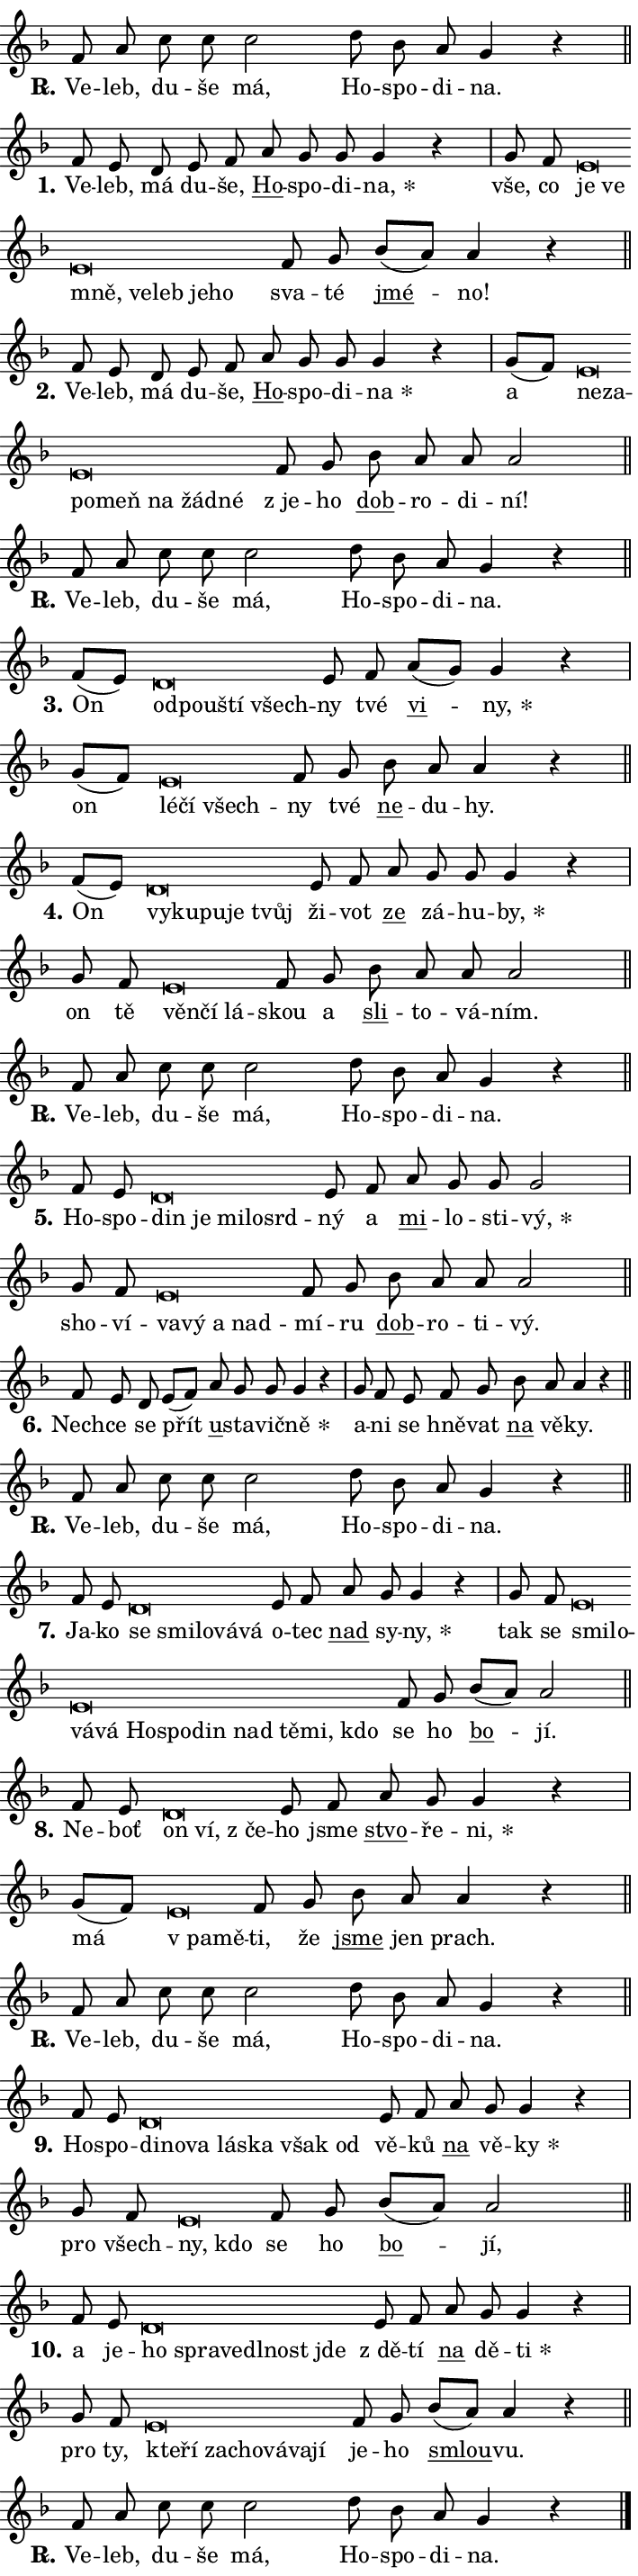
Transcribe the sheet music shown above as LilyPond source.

\version "2.24.0"
\header { tagline = "" }
\paper {
  indent = 0\cm
  top-margin = 0\cm
  right-margin = 0.13\cm % to fit lyric hyphens
  bottom-margin = 0\cm
  left-margin = 0\cm
  paper-width = 12\cm
  page-breaking = #ly:one-page-breaking
  system-system-spacing.basic-distance = #11
  score-system-spacing.basic-distance = #11
  ragged-last = ##f
}


%% Author: Thomas Morley
%% https://lists.gnu.org/archive/html/lilypond-user/2020-05/msg00002.html
#(define (line-position grob)
"Returns position of @var[grob} in current system:
   @code{'start}, if at first time-step
   @code{'end}, if at last time-step
   @code{'middle} otherwise
"
  (let* ((col (ly:item-get-column grob))
         (ln (ly:grob-object col 'left-neighbor))
         (rn (ly:grob-object col 'right-neighbor))
         (col-to-check-left (if (ly:grob? ln) ln col))
         (col-to-check-right (if (ly:grob? rn) rn col))
         (break-dir-left
           (and
             (ly:grob-property col-to-check-left 'non-musical #f)
             (ly:item-break-dir col-to-check-left)))
         (break-dir-right
           (and
             (ly:grob-property col-to-check-right 'non-musical #f)
             (ly:item-break-dir col-to-check-right))))
        (cond ((eqv? 1 break-dir-left) 'start)
              ((eqv? -1 break-dir-right) 'end)
              (else 'middle))))

#(define (tranparent-at-line-position vctor)
  (lambda (grob)
  "Relying on @code{line-position} select the relevant enry from @var{vctor}.
Used to determine transparency,"
    (case (line-position grob)
      ((end) (not (vector-ref vctor 0)))
      ((middle) (not (vector-ref vctor 1)))
      ((start) (not (vector-ref vctor 2))))))

noteHeadBreakVisibility =
#(define-music-function (break-visibility)(vector?)
"Makes @code{NoteHead}s transparent relying on @var{break-visibility}"
#{
  \override NoteHead.transparent =
    #(tranparent-at-line-position break-visibility)
#})

#(define delete-ledgers-for-transparent-note-heads
  (lambda (grob)
    "Reads whether a @code{NoteHead} is transparent.
If so this @code{NoteHead} is removed from @code{'note-heads} from
@var{grob}, which is supposed to be @code{LedgerLineSpanner}.
As a result ledgers are not printed for this @code{NoteHead}"
    (let* ((nhds-array (ly:grob-object grob 'note-heads))
           (nhds-list
             (if (ly:grob-array? nhds-array)
                 (ly:grob-array->list nhds-array)
                 '()))
           ;; Relies on the transparent-property being done before
           ;; Staff.LedgerLineSpanner.after-line-breaking is executed.
           ;; This is fragile ...
           (to-keep
             (remove
               (lambda (nhd)
                 (ly:grob-property nhd 'transparent #f))
               nhds-list)))
      ;; TODO find a better method to iterate over grob-arrays, similiar
      ;; to filter/remove etc for lists
      ;; For now rebuilt from scratch
      (set! (ly:grob-object grob 'note-heads)  '())
      (for-each
        (lambda (nhd)
          (ly:pointer-group-interface::add-grob grob 'note-heads nhd))
        to-keep))))

squashNotes = {
  \override NoteHead.X-extent = #'(-0.2 . 0.2)
  \override NoteHead.Y-extent = #'(-0.75 . 0)
  \override NoteHead.stencil =
    #(lambda (grob)
       (let ((pos (ly:grob-property grob 'staff-position)))
         (begin
           (if (< pos -7) (display "ERROR: Lower brevis then expected\n") (display ""))
           (if (<= pos -6) ly:text-interface::print ly:note-head::print))))
}
unSquashNotes = {
  \revert NoteHead.X-extent
  \revert NoteHead.Y-extent
  \revert NoteHead.stencil
}

hideNotes = \noteHeadBreakVisibility #begin-of-line-visible
unHideNotes = \noteHeadBreakVisibility #all-visible

% work-around for resetting accidentals
% https://lilypond.org/doc/v2.23/Documentation/notation/displaying-rhythms#unmetered-music
cadenzaMeasure = {
  \cadenzaOff
  \partial 1024 s1024
  \cadenzaOn
}

#(define-markup-command (accent layout props text) (markup?)
  "Underline accented syllable"
  (interpret-markup layout props
    #{\markup \override #'(offset . 4.3) \underline { #text }#}))

responsum = \markup \concat {
  "R" \hspace #-1.05 \path #0.1 #'((moveto 0 0.07) (lineto 0.9 0.8)) \hspace #0.05 "."
}

spaceSize = #0.6828661417322834 % exact space size for TeX Gyre Schola

\layout {
  \context {
    \Staff
    \remove "Time_signature_engraver"
    \override LedgerLineSpanner.after-line-breaking = #delete-ledgers-for-transparent-note-heads
  }
  \context {
    \Lyrics {
      \override LyricSpace.minimum-distance = \spaceSize
      \override LyricText.font-name = #"TeX Gyre Schola"
      \override LyricText.font-size = 1
      \override StanzaNumber.font-name = #"TeX Gyre Schola Bold"
      \override StanzaNumber.font-size = 1
    }
  }
  \context {
    \Score 
    \override NoteHead.text =
      #(lambda (grob) 
        (let ((pos (ly:grob-property grob 'staff-position)))
          #{\markup {
            \combine
              \halign #-0.55 \raise #(if (= pos -6) 0 0.5) \override #'(thickness . 2) \draw-line #'(3.2 . 0)
              \musicglyph "noteheads.sM1"
          }#}))
  }
}

% magnetic-lyrics.ily
%
%   written by
%     Jean Abou Samra <jean@abou-samra.fr>
%     Werner Lemberg <wl@gnu.org>
%
%   adapted by
%     Jiri Hon <jiri.hon@gmail.com>
%
% Version 2022-Apr-15

% https://www.mail-archive.com/lilypond-user@gnu.org/msg149350.html

#(define (Left_hyphen_pointer_engraver context)
   "Collect syllable-hyphen-syllable occurrences in lyrics and store
them in properties.  This engraver only looks to the left.  For
example, if the lyrics input is @code{foo -- bar}, it does the
following.

@itemize @bullet
@item
Set the @code{text} property of the @code{LyricHyphen} grob between
@q{foo} and @q{bar} to @code{foo}.

@item
Set the @code{left-hyphen} property of the @code{LyricText} grob with
text @q{foo} to the @code{LyricHyphen} grob between @q{foo} and
@q{bar}.
@end itemize

Use this auxiliary engraver in combination with the
@code{lyric-@/text::@/apply-@/magnetic-@/offset!} hook."
   (let ((hyphen #f)
         (text #f))
     (make-engraver
      (acknowledgers
       ((lyric-syllable-interface engraver grob source-engraver)
        (set! text grob)))
      (end-acknowledgers
       ((lyric-hyphen-interface engraver grob source-engraver)
        ;(when (not (grob::has-interface grob 'lyric-space-interface))
          (set! hyphen grob)));)
      ((stop-translation-timestep engraver)
       (when (and text hyphen)
         (ly:grob-set-object! text 'left-hyphen hyphen))
       (set! text #f)
       (set! hyphen #f)))))

#(define (lyric-text::apply-magnetic-offset! grob)
   "If the space between two syllables is less than the value in
property @code{LyricText@/.details@/.squash-threshold}, move the right
syllable to the left so that it gets concatenated with the left
syllable.

Use this function as a hook for
@code{LyricText@/.after-@/line-@/breaking} if the
@code{Left_@/hyphen_@/pointer_@/engraver} is active."
   (let ((hyphen (ly:grob-object grob 'left-hyphen #f)))
     (when hyphen
       (let ((left-text (ly:spanner-bound hyphen LEFT)))
         (when (grob::has-interface left-text 'lyric-syllable-interface)
           (let* ((common (ly:grob-common-refpoint grob left-text X))
                  (this-x-ext (ly:grob-extent grob common X))
                  (left-x-ext
                   (begin
                     ;; Trigger magnetism for left-text.
                     (ly:grob-property left-text 'after-line-breaking)
                     (ly:grob-extent left-text common X)))
                  ;; `delta` is the gap width between two syllables.
                  (delta (- (interval-start this-x-ext)
                            (interval-end left-x-ext)))
                  (details (ly:grob-property grob 'details))
                  (threshold (assoc-get 'squash-threshold details 0.2)))
             (when (< delta threshold)
               (let* (;; We have to manipulate the input text so that
                      ;; ligatures crossing syllable boundaries are not
                      ;; disabled.  For languages based on the Latin
                      ;; script this is essentially a beautification.
                      ;; However, for non-Western scripts it can be a
                      ;; necessity.
                      (lt (ly:grob-property left-text 'text))
                      (rt (ly:grob-property grob 'text))
                      (is-space (grob::has-interface hyphen 'lyric-space-interface))
                      (space (if is-space " " ""))
                      (extra-delta (if is-space spaceSize 0))
                      ;; Append new syllable.
                      (ltrt-space (if (and (string? lt) (string? rt))
                                (string-append lt space rt)
                                (make-concat-markup (list lt space rt))))
                      ;; Right-align `ltrt` to the right side.
                      (ltrt-space-markup (grob-interpret-markup
                               grob
                               (make-translate-markup
                                (cons (interval-length this-x-ext) 0)
                                (make-right-align-markup ltrt-space)))))
                 (begin
                   ;; Don't print `left-text`.
                   (ly:grob-set-property! left-text 'stencil #f)
                   ;; Set text and stencil (which holds all collected
                   ;; syllables so far) and shift it to the left.
                   (ly:grob-set-property! grob 'text ltrt-space)
                   (ly:grob-set-property! grob 'stencil ltrt-space-markup)
                   (ly:grob-translate-axis! grob (- (- delta extra-delta)) X))))))))))


#(define (lyric-hyphen::displace-bounds-first grob)
   ;; Make very sure this callback isn't triggered too early.
   (let ((left (ly:spanner-bound grob LEFT))
         (right (ly:spanner-bound grob RIGHT)))
     (ly:grob-property left 'after-line-breaking)
     (ly:grob-property right 'after-line-breaking)
     (ly:lyric-hyphen::print grob)))

squashThreshold = #0.4

\layout {
  \context {
    \Lyrics
    \consists #Left_hyphen_pointer_engraver
    \override LyricText.after-line-breaking =
      #lyric-text::apply-magnetic-offset!
    \override LyricHyphen.stencil = #lyric-hyphen::displace-bounds-first
    \override LyricText.details.squash-threshold = \squashThreshold
    \override LyricHyphen.minimum-distance = 0
    \override LyricHyphen.minimum-length = \squashThreshold
  }
}

squashText = \override LyricText.details.squash-threshold = 9999
unSquashText = \override LyricText.details.squash-threshold = \squashThreshold

leftText = \override LyricText.self-alignment-X = #LEFT
unLeftText = \revert LyricText.self-alignment-X

starOffset = #(lambda (grob) 
                (let ((x_offset (ly:self-alignment-interface::aligned-on-x-parent grob)))
                  (if (= x_offset 0) 0 (+ x_offset 1.2))))

star = #(define-music-function (syllable)(string?)
"Append star separator at the end of a syllable"
#{
  \once \override LyricText.X-offset = #starOffset
  \lyricmode { \markup {
    #syllable
    \override #'((font-name . "TeX Gyre Schola Bold")) \hspace #0.2 \lower #0.65 \larger "*"
  } }
#})

starAccent = #(define-music-function (syllable)(string?)
"Append star separator at the end of a syllable and make accent"
#{
  \once \override LyricText.X-offset = #starOffset
  \lyricmode { \markup {
    \accent #syllable
    \override #'((font-name . "TeX Gyre Schola Bold")) \hspace #0.2 \lower #0.65 \larger "*"
  } }
#})

breath = #(define-music-function (syllable)(string?)
"Append breathing indicator at the end of a syllable"
#{
  \lyricmode { \markup { #syllable "+" } }
#})

optionalBreath = #(define-music-function (syllable)(string?)
"Append optional breathing indicator at the end of a syllable"
#{
  \lyricmode { \markup { #syllable "(+)" } }
#})


\score {
    <<
        \new Voice = "melody" { \cadenzaOn \key f \major \relative { f'8 a c c c2 \bar "" d8 bes a g4 r \cadenzaMeasure \bar "||" \break } }
        \new Lyrics \lyricsto "melody" { \lyricmode { \set stanza = \responsum
Ve -- leb, du -- še má, Ho -- spo -- di -- na. } }
    >>
    \layout {}
}

\score {
    <<
        \new Voice = "melody" { \cadenzaOn \key f \major \relative { f'8 e d8 e8 f \bar "" a g g g4 r \cadenzaMeasure \bar "|" g8 f \bar "" \squashNotes e\breve*1/16 \hideNotes \breve*1/16 \bar "" \breve*1/16 \bar "" \breve*1/16 \bar "" \breve*1/16 \bar "" \breve*1/16 \breve*1/16 \bar "" \unHideNotes \unSquashNotes f8 g \bar "" bes[( a)] a4 r \cadenzaMeasure \bar "||" \break } }
        \new Lyrics \lyricsto "melody" { \lyricmode { \set stanza = "1."
Ve -- leb, má du -- še, \markup \accent Ho -- spo -- di -- \star na, vše, co \leftText je \squashText ve mně, ve -- leb je -- ho \unLeftText \unSquashText sva -- té \markup \accent jmé -- no! } }
    >>
    \layout {}
}

\score {
    <<
        \new Voice = "melody" { \cadenzaOn \key f \major \relative { f'8 e d8 e8 f \bar "" a g g g4 r \cadenzaMeasure \bar "|" g8[( f)] \bar "" \squashNotes e\breve*1/16 \hideNotes \breve*1/16 \bar "" \breve*1/16 \bar "" \breve*1/16 \bar "" \breve*1/16 \bar "" \breve*1/16 \breve*1/16 \bar "" \unHideNotes \unSquashNotes f8 g \bar "" bes a a a2 \cadenzaMeasure \bar "||" \break } }
        \new Lyrics \lyricsto "melody" { \lyricmode { \set stanza = "2."
Ve -- leb, má du -- še, \markup \accent Ho -- spo -- di -- \star na a \leftText ne -- \squashText za -- po -- meň na žád -- né \unLeftText \unSquashText "z je" -- ho \markup \accent dob -- ro -- di -- ní! } }
    >>
    \layout {}
}

\score {
    <<
        \new Voice = "melody" { \cadenzaOn \key f \major \relative { f'8 a c c c2 \bar "" d8 bes a g4 r \cadenzaMeasure \bar "||" \break } }
        \new Lyrics \lyricsto "melody" { \lyricmode { \set stanza = \responsum
Ve -- leb, du -- še má, Ho -- spo -- di -- na. } }
    >>
    \layout {}
}

\score {
    <<
        \new Voice = "melody" { \cadenzaOn \key f \major \relative { f'8[( e)] \bar "" \squashNotes d\breve*1/16 \hideNotes \breve*1/16 \bar "" \breve*1/16 \breve*1/16 \bar "" \unHideNotes \unSquashNotes e8 f \bar "" a[( g)] g4 r \cadenzaMeasure \bar "|" g8[( f)] \bar "" \squashNotes e\breve*1/16 \hideNotes \breve*1/16 \breve*1/16 \bar "" \unHideNotes \unSquashNotes f8 g \bar "" bes a a4 r \cadenzaMeasure \bar "||" \break } }
        \new Lyrics \lyricsto "melody" { \lyricmode { \set stanza = "3."
On \leftText od -- \squashText pou -- ští všech -- \unLeftText \unSquashText ny tvé \markup \accent vi -- \star ny, on \leftText lé -- \squashText čí všech -- \unLeftText \unSquashText ny tvé \markup \accent ne -- du -- hy. } }
    >>
    \layout {}
}

\score {
    <<
        \new Voice = "melody" { \cadenzaOn \key f \major \relative { f'8[( e)] \bar "" \squashNotes d\breve*1/16 \hideNotes \breve*1/16 \bar "" \breve*1/16 \bar "" \breve*1/16 \breve*1/16 \bar "" \unHideNotes \unSquashNotes e8 f \bar "" a g g g4 r \cadenzaMeasure \bar "|" g8 f \bar "" \squashNotes e\breve*1/16 \hideNotes \breve*1/16 \breve*1/16 \bar "" \unHideNotes \unSquashNotes f8 g \bar "" bes a a a2 \cadenzaMeasure \bar "||" \break } }
        \new Lyrics \lyricsto "melody" { \lyricmode { \set stanza = "4."
On \leftText vy -- \squashText ku -- pu -- je tvůj \unLeftText \unSquashText ži -- vot \markup \accent ze zá -- hu -- \star by, on tě \leftText věn -- \squashText čí lá -- \unLeftText \unSquashText skou a \markup \accent sli -- to -- vá -- ním. } }
    >>
    \layout {}
}

\score {
    <<
        \new Voice = "melody" { \cadenzaOn \key f \major \relative { f'8 a c c c2 \bar "" d8 bes a g4 r \cadenzaMeasure \bar "||" \break } }
        \new Lyrics \lyricsto "melody" { \lyricmode { \set stanza = \responsum
Ve -- leb, du -- še má, Ho -- spo -- di -- na. } }
    >>
    \layout {}
}

\score {
    <<
        \new Voice = "melody" { \cadenzaOn \key f \major \relative { f'8 e \bar "" \squashNotes d\breve*1/16 \hideNotes \breve*1/16 \bar "" \breve*1/16 \bar "" \breve*1/16 \breve*1/16 \bar "" \unHideNotes \unSquashNotes e8 f \bar "" a g g g2 \cadenzaMeasure \bar "|" g8 f \bar "" \squashNotes e\breve*1/16 \hideNotes \breve*1/16 \bar "" \breve*1/16 \breve*1/16 \bar "" \unHideNotes \unSquashNotes f8 g \bar "" bes a a a2 \cadenzaMeasure \bar "||" \break } }
        \new Lyrics \lyricsto "melody" { \lyricmode { \set stanza = "5."
Ho -- spo -- \leftText din \squashText je mi -- lo -- srd -- \unLeftText \unSquashText ný a \markup \accent mi -- lo -- sti -- \star vý, sho -- ví -- \leftText va -- \squashText vý a nad -- \unLeftText \unSquashText mí -- ru \markup \accent dob -- ro -- ti -- vý. } }
    >>
    \layout {}
}

\score {
    <<
        \new Voice = "melody" { \cadenzaOn \key f \major \relative { f'8 e d8 e8[( f)] \bar "" a g g g4 r \cadenzaMeasure \bar "|" g8 f e8 f8 g \bar "" bes a a4 r \cadenzaMeasure \bar "||" \break } }
        \new Lyrics \lyricsto "melody" { \lyricmode { \set stanza = "6."
Nech -- ce se přít \markup \accent u -- sta -- vič -- \star ně a -- ni se hně -- vat \markup \accent na vě -- ky. } }
    >>
    \layout {}
}

\score {
    <<
        \new Voice = "melody" { \cadenzaOn \key f \major \relative { f'8 a c c c2 \bar "" d8 bes a g4 r \cadenzaMeasure \bar "||" \break } }
        \new Lyrics \lyricsto "melody" { \lyricmode { \set stanza = \responsum
Ve -- leb, du -- še má, Ho -- spo -- di -- na. } }
    >>
    \layout {}
}

\score {
    <<
        \new Voice = "melody" { \cadenzaOn \key f \major \relative { f'8 e \bar "" \squashNotes d\breve*1/16 \hideNotes \breve*1/16 \bar "" \breve*1/16 \bar "" \breve*1/16 \breve*1/16 \bar "" \unHideNotes \unSquashNotes e8 f \bar "" a g g4 r \cadenzaMeasure \bar "|" g8 f \bar "" \squashNotes e\breve*1/16 \hideNotes \breve*1/16 \bar "" \breve*1/16 \bar "" \breve*1/16 \bar "" \breve*1/16 \bar "" \breve*1/16 \bar "" \breve*1/16 \bar "" \breve*1/16 \bar "" \breve*1/16 \bar "" \breve*1/16 \breve*1/16 \bar "" \unHideNotes \unSquashNotes f8 g \bar "" bes[( a)] a2 \cadenzaMeasure \bar "||" \break } }
        \new Lyrics \lyricsto "melody" { \lyricmode { \set stanza = "7."
Ja -- ko \leftText se \squashText smi -- lo -- vá -- vá \unLeftText \unSquashText o -- tec \markup \accent nad sy -- \star ny, tak se \leftText smi -- \squashText lo -- vá -- vá Ho -- spo -- din nad tě -- mi, kdo \unLeftText \unSquashText se ho \markup \accent bo -- jí. } }
    >>
    \layout {}
}

\score {
    <<
        \new Voice = "melody" { \cadenzaOn \key f \major \relative { f'8 e \bar "" \squashNotes d\breve*1/16 \hideNotes \breve*1/16 \breve*1/16 \bar "" \unHideNotes \unSquashNotes e8 f \bar "" a g g4 r \cadenzaMeasure \bar "|" g8[( f)] \bar "" \squashNotes e\breve*1/16 \hideNotes \breve*1/16 \bar "" \unHideNotes \unSquashNotes f8 g \bar "" bes a a4 r \cadenzaMeasure \bar "||" \break } }
        \new Lyrics \lyricsto "melody" { \lyricmode { \set stanza = "8."
Ne -- boť \leftText on \squashText ví, "z če" -- \unLeftText \unSquashText ho jsme \markup \accent stvo -- ře -- \star ni, má \leftText "v pa" -- \squashText mě -- \unLeftText \unSquashText ti, že \markup \accent jsme jen prach. } }
    >>
    \layout {}
}

\score {
    <<
        \new Voice = "melody" { \cadenzaOn \key f \major \relative { f'8 a c c c2 \bar "" d8 bes a g4 r \cadenzaMeasure \bar "||" \break } }
        \new Lyrics \lyricsto "melody" { \lyricmode { \set stanza = \responsum
Ve -- leb, du -- še má, Ho -- spo -- di -- na. } }
    >>
    \layout {}
}

\score {
    <<
        \new Voice = "melody" { \cadenzaOn \key f \major \relative { f'8 e \bar "" \squashNotes d\breve*1/16 \hideNotes \breve*1/16 \bar "" \breve*1/16 \bar "" \breve*1/16 \bar "" \breve*1/16 \bar "" \breve*1/16 \breve*1/16 \bar "" \unHideNotes \unSquashNotes e8 f \bar "" a g g4 r \cadenzaMeasure \bar "|" g8 f \bar "" \squashNotes e\breve*1/16 \hideNotes \breve*1/16 \bar "" \unHideNotes \unSquashNotes f8 g \bar "" bes[( a)] a2 \cadenzaMeasure \bar "||" \break } }
        \new Lyrics \lyricsto "melody" { \lyricmode { \set stanza = "9."
Ho -- spo -- \leftText di -- \squashText no -- va lá -- ska však od \unLeftText \unSquashText vě -- ků \markup \accent na vě -- \star ky pro všech -- \leftText ny, \squashText kdo \unLeftText \unSquashText se ho \markup \accent bo -- jí, } }
    >>
    \layout {}
}

\score {
    <<
        \new Voice = "melody" { \cadenzaOn \key f \major \relative { f'8 e \bar "" \squashNotes d\breve*1/16 \hideNotes \breve*1/16 \bar "" \breve*1/16 \bar "" \breve*1/16 \bar "" \breve*1/16 \breve*1/16 \bar "" \unHideNotes \unSquashNotes e8 f \bar "" a g g4 r \cadenzaMeasure \bar "|" g8 f \bar "" \squashNotes e\breve*1/16 \hideNotes \breve*1/16 \bar "" \breve*1/16 \bar "" \breve*1/16 \bar "" \breve*1/16 \bar "" \breve*1/16 \breve*1/16 \bar "" \unHideNotes \unSquashNotes f8 g \bar "" bes[( a)] a4 r \cadenzaMeasure \bar "||" \break } }
        \new Lyrics \lyricsto "melody" { \lyricmode { \set stanza = "10."
a je -- \leftText ho \squashText spra -- ve -- dl -- nost jde \unLeftText \unSquashText "z dě" -- tí \markup \accent na dě -- \star ti pro ty, \leftText kte -- \squashText ří za -- cho -- vá -- va -- jí \unLeftText \unSquashText je -- ho \markup \accent smlou -- vu. } }
    >>
    \layout {}
}

\score {
    <<
        \new Voice = "melody" { \cadenzaOn \key f \major \relative { f'8 a c c c2 \bar "" d8 bes a g4 r \cadenzaMeasure \bar "||" \break } \bar "|." }
        \new Lyrics \lyricsto "melody" { \lyricmode { \set stanza = \responsum
Ve -- leb, du -- še má, Ho -- spo -- di -- na. } }
    >>
    \layout {}
}
